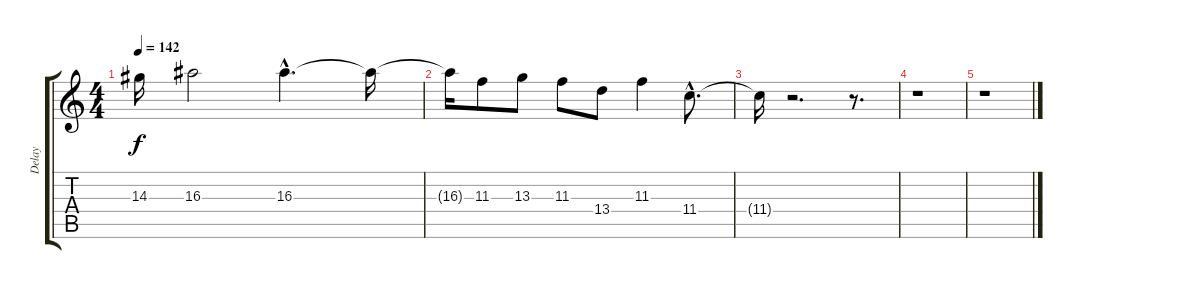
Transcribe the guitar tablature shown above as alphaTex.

\track ("Delay" "Delay") {instrument electricguitarjazz}
\staff {score tabs}
\tuning (Eb4 Bb3 Gb3 Db3 Ab2 Eb2) {hide}
\ts (4 4)
\tempo 142
\clef g2
\ks c
14.3{t}.16{dy f} 16.3.2 16.3{hac}.4{d} 16.3{t}.16 |
16.3{t}.16 11.3.8 13.3.8 11.3.8 13.4.8 11.3.4 11.4{hac}.8{d} |
11.4{t}.16 r.2{d} r.8{d} |
r.1 |
r.1
